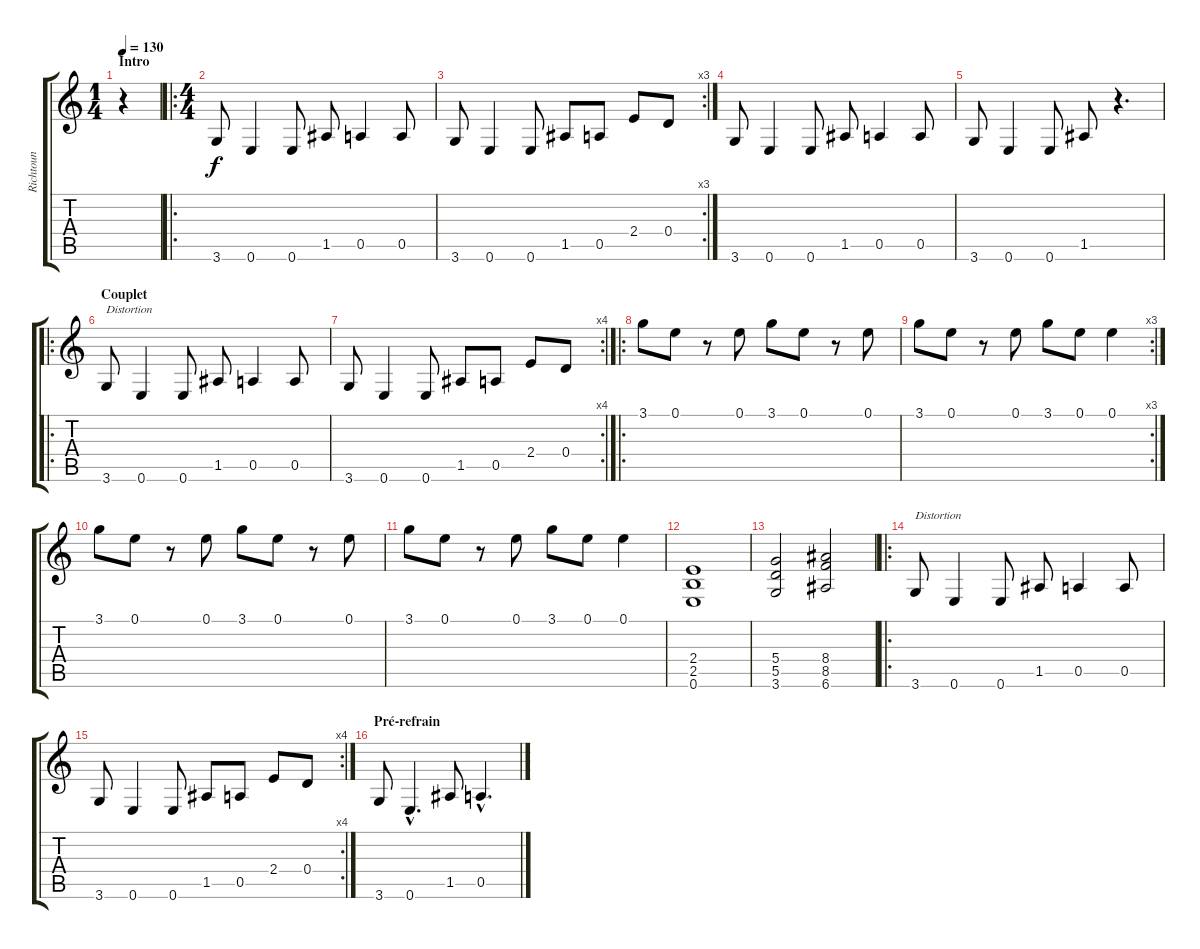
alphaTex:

\track ("Richtoun" "Richtoun") {instrument distortionguitar}
\staff {score tabs}
\tuning (E4 B3 G3 D3 A2 E2) {hide}
\ts (1 4)
\section ("" "Intro")
\tempo 130
\clef g2
\ks c
r.4{dy f instrument distortionguitar} |
\ro
\ts (4 4)
3.6.8{instrument electricguitarclean} 0.6.4 0.6.8 1.5.8 0.5.4 0.5.8 |
\rc 3
3.6.8 0.6.4 0.6.8 1.5.8 0.5.8 2.4.8 0.4.8 |
3.6.8 0.6.4 0.6.8 1.5.8 0.5.4 0.5.8 |
3.6.8 0.6.4 0.6.8 1.5.8 r.4{d} |
\ro
\section ("" "Couplet")
3.6.8{txt "Distortion" instrument distortionguitar} 0.6.4 0.6.8 1.5.8 0.5.4 0.5.8 |
\rc 4
3.6.8 0.6.4 0.6.8 1.5.8 0.5.8 2.4.8 0.4.8 |
\ro
3.1.8{instrument distortionguitar} 0.1.8 r.8 0.1.8 3.1.8 0.1.8 r.8 0.1.8 |
\rc 3
3.1.8 0.1.8 r.8 0.1.8 3.1.8 0.1.8 0.1.4 |
3.1.8{balance 3 instrument distortionguitar} 0.1.8 r.8 0.1.8 3.1.8 0.1.8 r.8 0.1.8 |
3.1.8 0.1.8 r.8 0.1.8 3.1.8 0.1.8 0.1.4 |
(2.4 2.5 0.6).1{volume 12 balance 0} |
(5.4 5.5 3.6).2 (8.4 8.5 6.6).2 |
\ro
3.6.8{txt "Distortion" instrument distortionguitar} 0.6.4 0.6.8 1.5.8 0.5.4 0.5.8 |
\rc 4
3.6.8 0.6.4 0.6.8 1.5.8 0.5.8 2.4.8 0.4.8 |
\section ("" "Pré-refrain")
3.6.8 0.6{hac}.4{d} 1.5.8 0.5{hac}.4{d}
